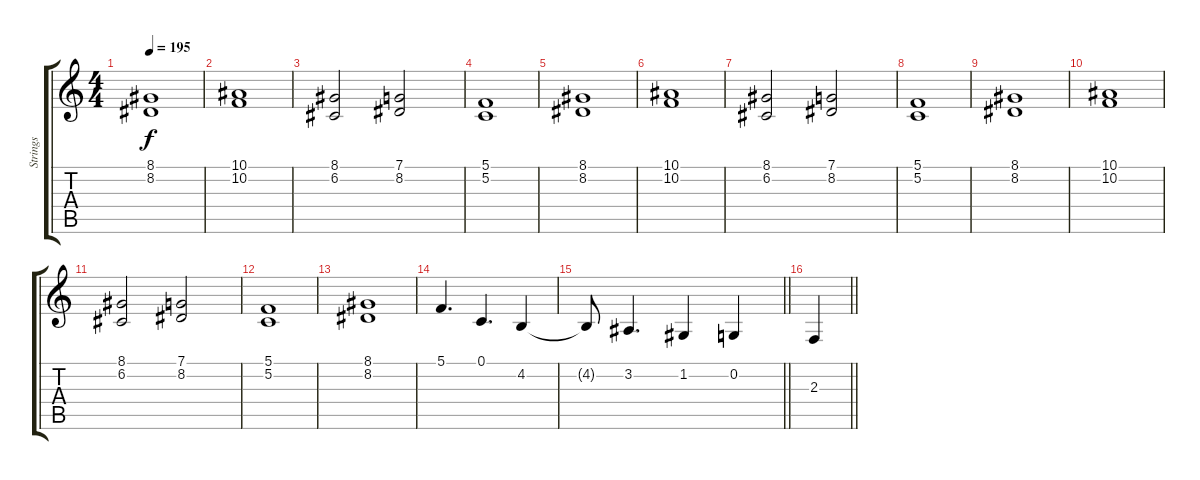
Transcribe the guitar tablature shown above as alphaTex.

\track ("Strings" "Strings") {instrument stringensemble1}
\staff {score tabs}
\tuning (C4 G3 Eb3 Bb2 F2 C2) {hide}
\ts (4 4)
\tempo 195
\clef g2
\ks c
(8.1 8.2).1{dy f} |
(10.1 10.2).1 |
(8.1 6.2).2 (7.1 8.2).2 |
(5.1 5.2).1 |
(8.1 8.2).1 |
(10.1 10.2).1 |
(8.1 6.2).2 (7.1 8.2).2 |
(5.1 5.2).1 |
(8.1 8.2).1 |
(10.1 10.2).1 |
(8.1 6.2).2 (7.1 8.2).2 |
(5.1 5.2).1 |
(8.1 8.2).1 |
5.1.4{d} 0.1.4{d} 4.2.4 |
\barLineRight lightlight
4.2{t}.8 3.2.4{d} 1.2.4 0.2.4 |
\barLineRight lightlight
2.3.4
